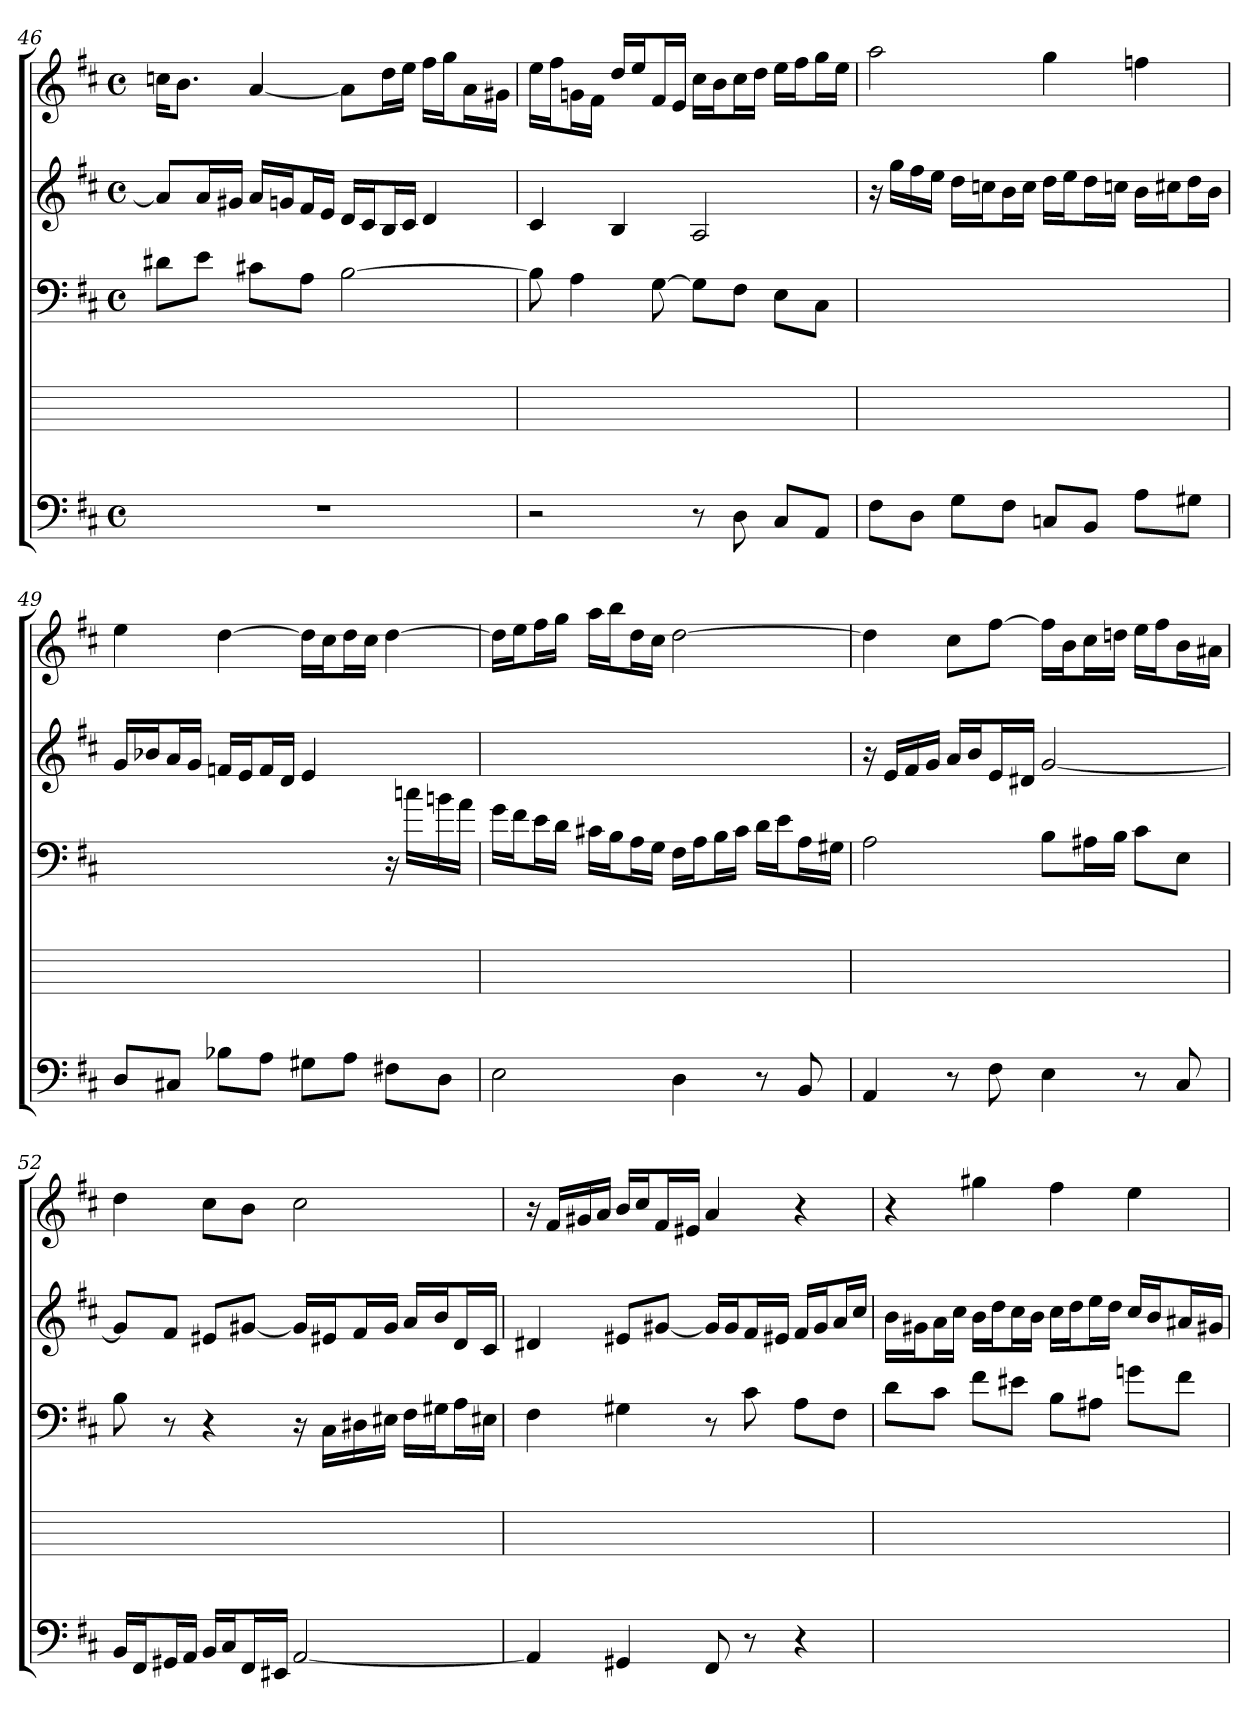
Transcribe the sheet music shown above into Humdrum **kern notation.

**kern	**kern	**kern	**kern	**kern
*part5	*part4	*part3	*part2	*part1
*staff5	*staff4	*staff3	*staff2	*staff1
*clefF4	*	*clefF4	*clefG2	*clefG2
*k[f#c#]	*	*k[f#c#]	*k[f#c#]	*k[f#c#]
*b:	*	*b:	*b:	*b:
*M4/4	*	*M4/4	*M4/4	*M4/4
*met(c)	*	*met(c)	*met(c)	*met(c)
=46	=46	=46	=46	=46
1r	1ryy	8d#X\L	8a/L]	16ccn\KL
.	.	.	.	8.b\J
.	.	8e\J	16a/L	.
.	.	.	16g#X/JJ	.
.	.	8c#X\L	16a/LL	[4a
.	.	.	16gn/J	.
.	.	8A\J	16f#/L	.
.	.	.	16e/JJ	.
.	.	[2B	16d/LL	8a\L]
.	.	.	16c#/J	.
.	.	.	16B/L	16dd\L
.	.	.	16c#/JJ	16ee\JJ
.	.	.	4d	16ff#\LL
.	.	.	.	16gg\J
.	.	.	.	16a\L
.	.	.	.	16g#X\JJ
=47	=47	=47	=47	=47
2r	1ryy	8B]	4c#	16ee\LL
.	.	.	.	16ff#\J
.	.	4A	.	16gn\L
.	.	.	.	16f#\JJ
.	.	.	4B	16dd/LL
.	.	.	.	16ee/J
.	.	[8G	.	16f#/L
.	.	.	.	16e/JJ
8r	.	8G\L]	2A	16cc#\LL
.	.	.	.	16b\J
8D	.	8F#\J	.	16cc#\L
.	.	.	.	16dd\JJ
8C#/L	.	8E\L	.	16ee\LL
.	.	.	.	16ff#\J
8AA/J	.	8C#\J	.	16gg\L
.	.	.	.	16ee\JJ
=48	=48	=48	=48	=48
8F#\L	1ryy	1ryy	16r	2aa
.	.	.	16gg\LL	.
8D\J	.	.	16ff#\	.
.	.	.	16ee\JJ	.
8G\L	.	.	16dd\LL	.
.	.	.	16ccn\J	.
8F#\J	.	.	16b\L	.
.	.	.	16cc\JJ	.
8Cn/L	.	.	16dd\LL	4gg
.	.	.	16ee\J	.
8BB/J	.	.	16dd\L	.
.	.	.	16ccn\JJ	.
8A\L	.	.	16b\LL	4ffn
.	.	.	16cc#X\J	.
8G#X\J	.	.	16dd\L	.
.	.	.	16b\JJ	.
=49	=49	=49	=49	=49
8D/L	1ryy	2ryy	16g/LL	4ee
.	.	.	16b-X/J	.
8C#X/J	.	.	16a/L	.
.	.	.	16g/JJ	.
8B-X\L	.	.	16fn/LL	[4dd
.	.	.	16e/J	.
8A\J	.	.	16f/L	.
.	.	.	16d/JJ	.
8G#X\L	.	4ryy	4e	16dd\LL]
.	.	.	.	16cc#\J
8A\J	.	.	.	16dd\L
.	.	.	.	16cc#\JJ
8F#X\L	.	16r	4ryy	[4dd
.	.	16ccn\LL	.	.
8D\J	.	16bn\	.	.
.	.	16a\JJ	.	.
=50	=50	=50	=50	=50
2E	1ryy	16g\LL	1ryy	16dd\LL]
.	.	16f#\J	.	16ee\J
.	.	16e\L	.	16ff#\L
.	.	16d\JJ	.	16gg\JJ
.	.	16c#X\LL	.	16aa\LL
.	.	16B\J	.	16bb\J
.	.	16A\L	.	16dd\L
.	.	16G\JJ	.	16cc#\JJ
4D	.	16F#\LL	.	[2dd
.	.	16A\J	.	.
.	.	16B\L	.	.
.	.	16c#\JJ	.	.
8r	.	16d\LL	.	.
.	.	16e\J	.	.
8BB	.	16A\L	.	.
.	.	16G#X\JJ	.	.
=51	=51	=51	=51	=51
4AA	1ryy	2A	16r	4dd]
.	.	.	16e/LL	.
.	.	.	16f#/	.
.	.	.	16g/JJ	.
8r	.	.	16a/LL	8cc#\L
.	.	.	16b/J	.
8F#	.	.	16e/L	[8ff#\J
.	.	.	16d#X/JJ	.
4E	.	8B\L	[2g	16ff#\LL]
.	.	.	.	16b\J
.	.	16A#X\L	.	16cc#\L
.	.	16B\JJ	.	16ddn\JJ
8r	.	8c#\L	.	16ee\LL
.	.	.	.	16ff#\J
8C#	.	8E\J	.	16b\L
.	.	.	.	16a#X\JJ
=52	=52	=52	=52	=52
16BB/LL	1ryy	8B	8g/L]	4dd
16FF#/J	.	.	.	.
16GG#X/L	.	8r	8f#/J	.
16AA/JJ	.	.	.	.
16BB/LL	.	4r	8e#X/L	8cc#\L
16C#/J	.	.	.	.
16FF#/L	.	.	[8g#X/J	8b\J
16EE#X/JJ	.	.	.	.
[2AA	.	16r	16g#/LL]	2cc#
.	.	16C#\LL	16e#X/J	.
.	.	16D#X\	16f#/L	.
.	.	16E#X\JJ	16g#/JJ	.
.	.	16F#\LL	16a/LL	.
.	.	16G#X\J	16b/J	.
.	.	16A\L	16d/L	.
.	.	16E#X\JJ	16c#/JJ	.
=53	=53	=53	=53	=53
4AA]	1ryy	4F#	4d#X	16r
.	.	.	.	16f#/LL
.	.	.	.	16g#X/
.	.	.	.	16a/JJ
4GG#X	.	4G#X	8e#X/L	16b/LL
.	.	.	.	16cc#/J
.	.	.	[8g#X/J	16f#/L
.	.	.	.	16e#X/JJ
8FF#	.	8r	16g#/LL]	4a
.	.	.	16g#/J	.
8r	.	8c#	16f#/L	.
.	.	.	16e#X/JJ	.
4r	.	8A\L	16f#/LL	4r
.	.	.	16g#/J	.
.	.	8F#\J	16a/L	.
.	.	.	16cc#/JJ	.
=54	=54	=54	=54	=54
1ryy	1ryy	8d\L	16b\LL	4r
.	.	.	16g#X\J	.
.	.	8c#\J	16a\L	.
.	.	.	16cc#\JJ	.
.	.	8f#\L	16b\LL	4gg#X
.	.	.	16dd\J	.
.	.	8e#X\J	16cc#\L	.
.	.	.	16b\JJ	.
.	.	8B\L	16cc#\LL	4ff#
.	.	.	16dd\J	.
.	.	8A#X\J	16ee\L	.
.	.	.	16dd\JJ	.
.	.	8gn\L	16cc#/LL	4ee
.	.	.	16b/J	.
.	.	8f#\J	16a#X/L	.
.	.	.	16g#X/JJ	.
=	=	=	=	=
*-	*-	*-	*-	*-
